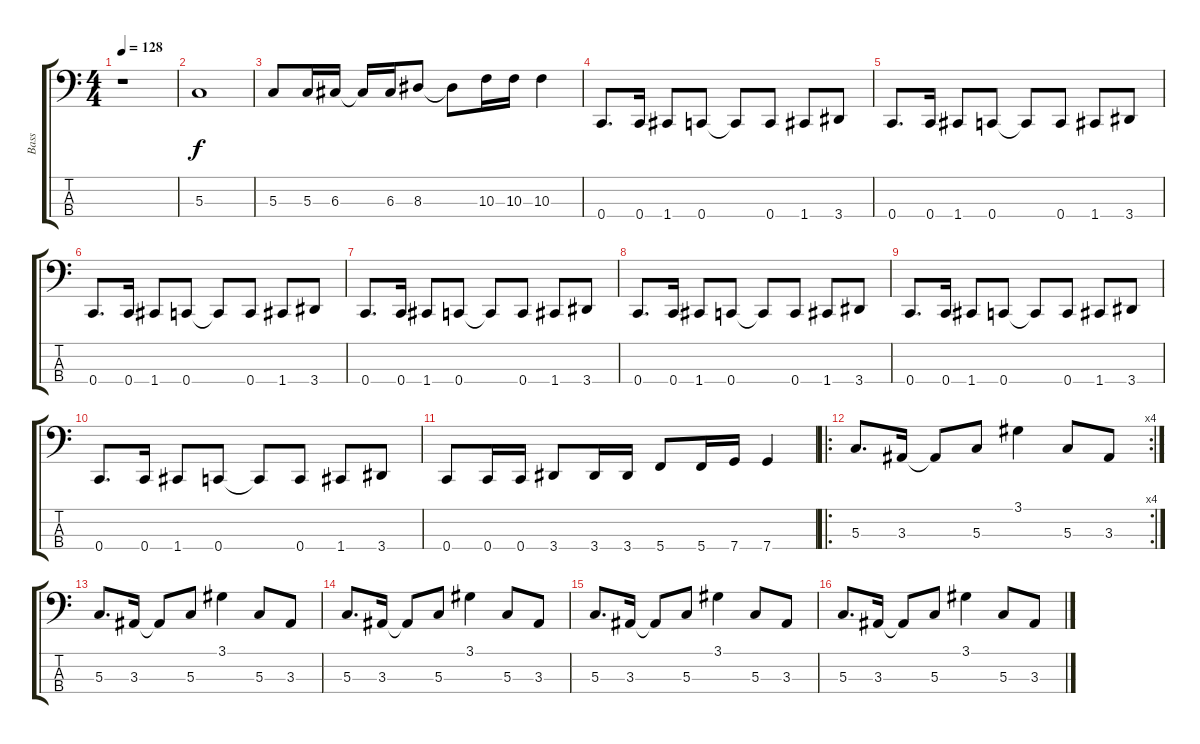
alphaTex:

\track ("Bass" "Bass") {instrument electricbassfinger}
\staff {score tabs}
\tuning (F2 C2 G1 C1) {hide}
\ts (4 4)
\tempo 128
\clef f4
\ks c
r.1{dy f} |
5.3.1 |
5.3.8 5.3.16 6.3.16 6.3{t}.16 6.3.16 8.3.8 8.3{t}.8 10.3.16 10.3.16 10.3.4 |
0.4.8{d} 0.4.16 1.4.8 0.4.8 0.4{t}.8 0.4.8 1.4.8 3.4.8 |
0.4.8{d} 0.4.16 1.4.8 0.4.8 0.4{t}.8 0.4.8 1.4.8 3.4.8 |
0.4.8{d} 0.4.16 1.4.8 0.4.8 0.4{t}.8 0.4.8 1.4.8 3.4.8 |
0.4.8{d} 0.4.16 1.4.8 0.4.8 0.4{t}.8 0.4.8 1.4.8 3.4.8 |
0.4.8{d} 0.4.16 1.4.8 0.4.8 0.4{t}.8 0.4.8 1.4.8 3.4.8 |
0.4.8{d} 0.4.16 1.4.8 0.4.8 0.4{t}.8 0.4.8 1.4.8 3.4.8 |
0.4.8{d} 0.4.16 1.4.8 0.4.8 0.4{t}.8 0.4.8 1.4.8 3.4.8 |
0.4.8 0.4.16 0.4.16 3.4.8 3.4.16 3.4.16 5.4.8 5.4.16 7.4.16 7.4.4 |
\ro
\rc 4
5.3.8{d} 3.3.16 3.3{t}.8 5.3.8 3.1.4 5.3.8 3.3.8 |
5.3.8{d} 3.3.16 3.3{t}.8 5.3.8 3.1.4 5.3.8 3.3.8 |
5.3.8{d} 3.3.16 3.3{t}.8 5.3.8 3.1.4 5.3.8 3.3.8 |
5.3.8{d} 3.3.16 3.3{t}.8 5.3.8 3.1.4 5.3.8 3.3.8 |
5.3.8{d} 3.3.16 3.3{t}.8 5.3.8 3.1.4 5.3.8 3.3.8
